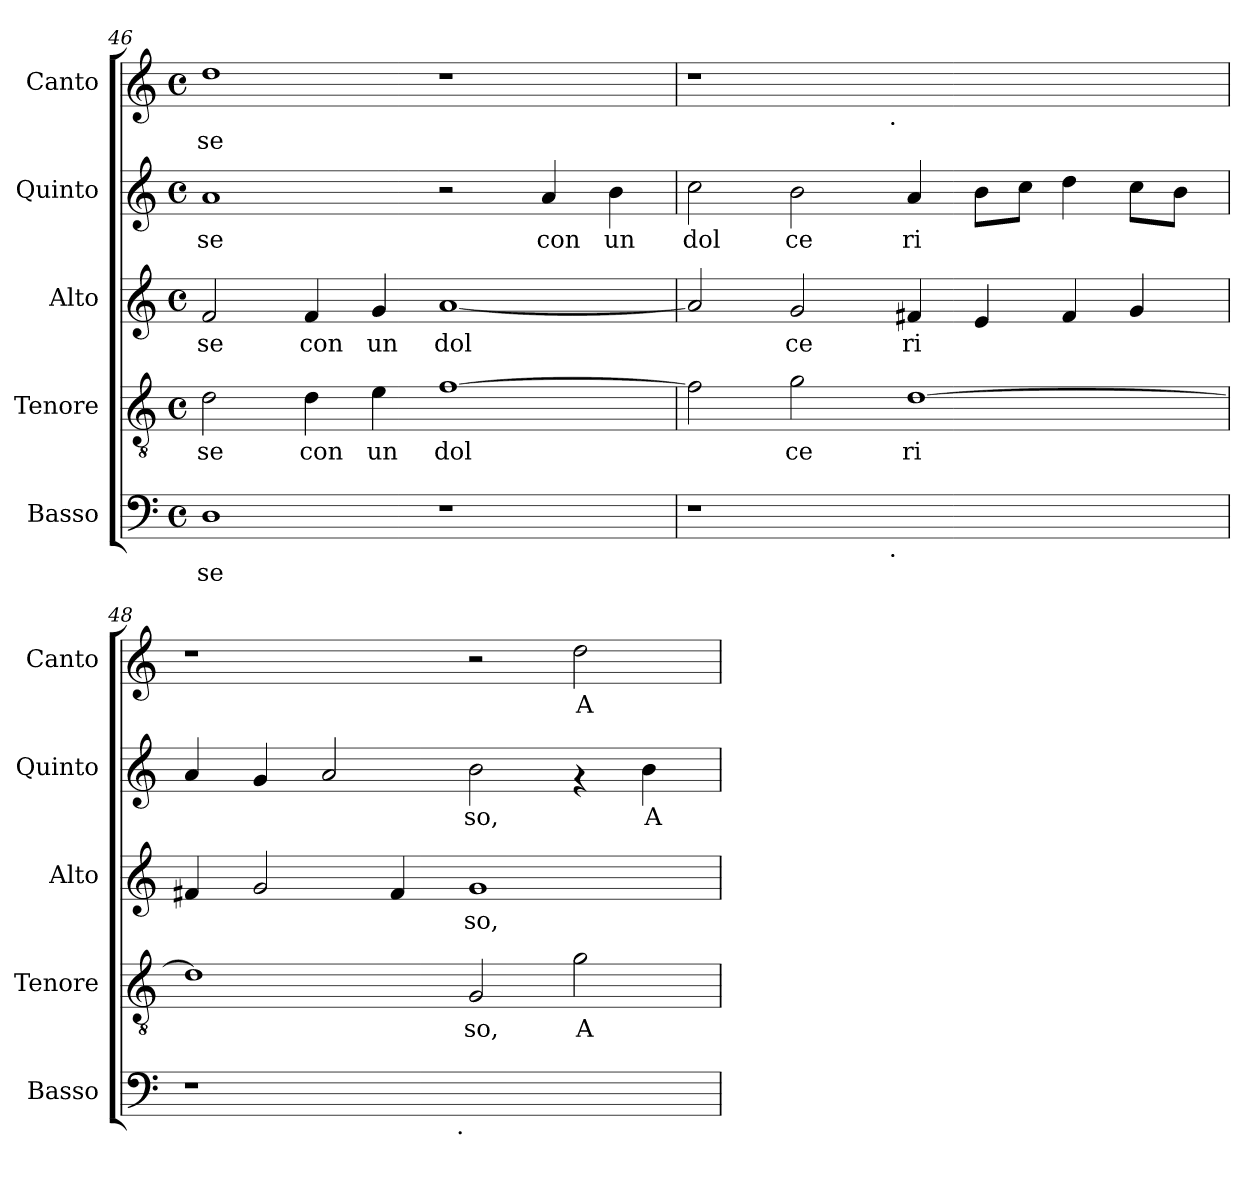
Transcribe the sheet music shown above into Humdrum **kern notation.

**kern	**text	**kern	**text	**kern	**text	**kern	**text	**kern	**text
*part5	*part5	*part4	*part4	*part3	*part3	*part2	*part2	*part1	*part1
*staff5	*staff5	*staff4	*staff4	*staff3	*staff3	*staff2	*staff2	*staff1	*staff1
*I"Basso	*	*I"Tenore	*	*I"Alto	*	*I"Quinto	*	*I"Canto	*
*I'Basso	*	*I'Tenore	*	*I'Alto	*	*I'Quinto	*	*I'Canto	*
*clefF4	*	*clefGv2	*	*clefG2	*	*clefG2	*	*clefG2	*
*k[]	*	*k[]	*	*k[]	*	*k[]	*	*k[]	*
*C:	*	*C:	*	*C:	*	*C:	*	*C:	*
*M4/4	*	*M4/4	*	*M4/4	*	*M4/4	*	*M4/4	*
*met(c)	*	*met(c)	*	*met(c)	*	*met(c)	*	*met(c)	*
=46	=46	=46	=46	=46	=46	=46	=46	=46	=46
!	!LO:LY:b:cj	!	!LO:LY:b:cj	!	!LO:LY:b:cj	!	!LO:LY:b:cj	!	!LO:LY:b:cj
1D	-se	2d\	se	2f/	-se	1a	-se	1dd	-se
!	!	!	!LO:LY:b:cj	!	!LO:LY:b:cj	!	!	!	!
.	.	4d\	con	4f/	con	.	.	.	.
!	!	!	!LO:LY:b:cj	!	!LO:LY:b:cj	!	!	!	!
.	.	4e\	un	4g/	un	.	.	.	.
!	!	!	!LO:LY:b:cj	!	!LO:LY:b:cj	!	!	!	!
1r	.	[<1f	dol	[<1a	dol-	2r	.	1r	.
!	!	!	!	!	!	!	!LO:LY:b:cj	!	!
.	.	.	.	.	.	4a/	con	.	.
!	!	!	!	!	!	!	!LO:LY:b:cj	!	!
.	.	.	.	.	.	4b\	un	.	.
!!LO:LB:g=z
=47	=47	=47	=47	=47	=47	=47	=47	=47	=47
!	!	!	!LO:LY:b:cj	!	!LO:LY:b:cj	!	!LO:LY:b:cj	!	!
*^	*	*	*	*	*	*	*	*^	*
1r	2ryy	.	2f\]	.	2a/]	--	2cc\	dol	1r	2ryy	.
!	!	!	!	!LO:LY:b:cj	!	!LO:LY:b:cj	!	!LO:LY:b:cj	!	!	!
.	4...ryy	.	2g\	ce	2g/	-ce	2b\	ce	.	4...ryy	.
!	!	!	!	!	!	!	!	!	!	!LO:TX:b:t=.	!
!	!LO:TX:b:t=.	!	!	!	!	!	!	!	!	!	!
.	1ryy	.	.	.	.	.	.	.	.	1ryy	.
!	!	!	!	!LO:LY:b:cj	!	!LO:LY:b:cj	!	!LO:LY:b:cj	!	!	!
1ryy	.	.	[>1d	ri-	4f#X/	ri-	4a/	ri	1ryy	.	.
!	!	!	!	!	!	!LO:LY:b:cj	!	!LO:LY:b:cj	!	!	!
.	.	.	.	.	4e/	--	8b\L	.	.	.	.
!	!	!	!	!	!	!	!	!LO:LY:b:cj	!	!	!
.	.	.	.	.	.	.	8cc\J	.	.	.	.
!	!	!	!	!	!	!LO:LY:b:cj	!	!LO:LY:b:cj	!	!	!
.	.	.	.	.	4f#/	--	4dd\	.	.	.	.
!	!	!	!	!	!	!LO:LY:b:cj	!	!LO:LY:b:cj	!	!	!
.	.	.	.	.	4g/	--	8cc\L	.	.	.	.
!	!	!	!	!	!	!	!	!LO:LY:b:cj	!	!	!
.	.	.	.	.	.	.	8b\J	.	.	.	.
.	32ryy	.	.	.	.	.	.	.	.	32ryy	.
=48	=48	=48	=48	=48	=48	=48	=48	=48	=48	=48	=48
!	!	!	!	!LO:LY:b:cj	!	!LO:LY:b:cj	!	!LO:LY:b:cj	!	!	!
*	*	*	*	*	*	*	*	*	*v	*v	*
1r	2ryy	.	1d]	--	4f#X/	--	4a/	.	1r	.
!	!	!	!	!	!	!LO:LY:b:cj	!	!LO:LY:b:cj	!	!
.	.	.	.	.	2g/	--	4g/	.	.	.
!	!	!	!	!	!	!	!	!LO:LY:b:cj	!	!
.	4ryy	.	.	.	.	.	2a/	.	.	.
!	!	!	!	!	!	!LO:LY:b:cj	!	!	!	!
.	8...ryy	.	.	.	4f#/	--	.	.	.	.
!	!LO:TX:b:t=.	!	!	!	!	!	!	!	!	!
.	1ryy	.	.	.	.	.	.	.	.	.
!	!	!	!	!LO:LY:b:cj	!	!LO:LY:b:cj	!	!LO:LY:b:cj	!	!
1ryy	.	.	2G/	-so,	1g	-so,	2b\	so,	2r	.
!	!	!	!	!LO:LY:b:cj	!	!	!	!	!	!LO:LY:b:cj
.	.	.	2g\	A-	.	.	4rf	.	2dd\	A
!	!	!	!	!	!	!	!	!LO:LY:b:cj	!	!
.	.	.	.	.	.	.	4b\	A	.	.
.	64ryy	.	.	.	.	.	.	.	.	.
*v	*v	*	*	*	*	*	*	*	*	*
=	=	=	=	=	=	=	=	=	=
*-	*-	*-	*-	*-	*-	*-	*-	*-	*-
